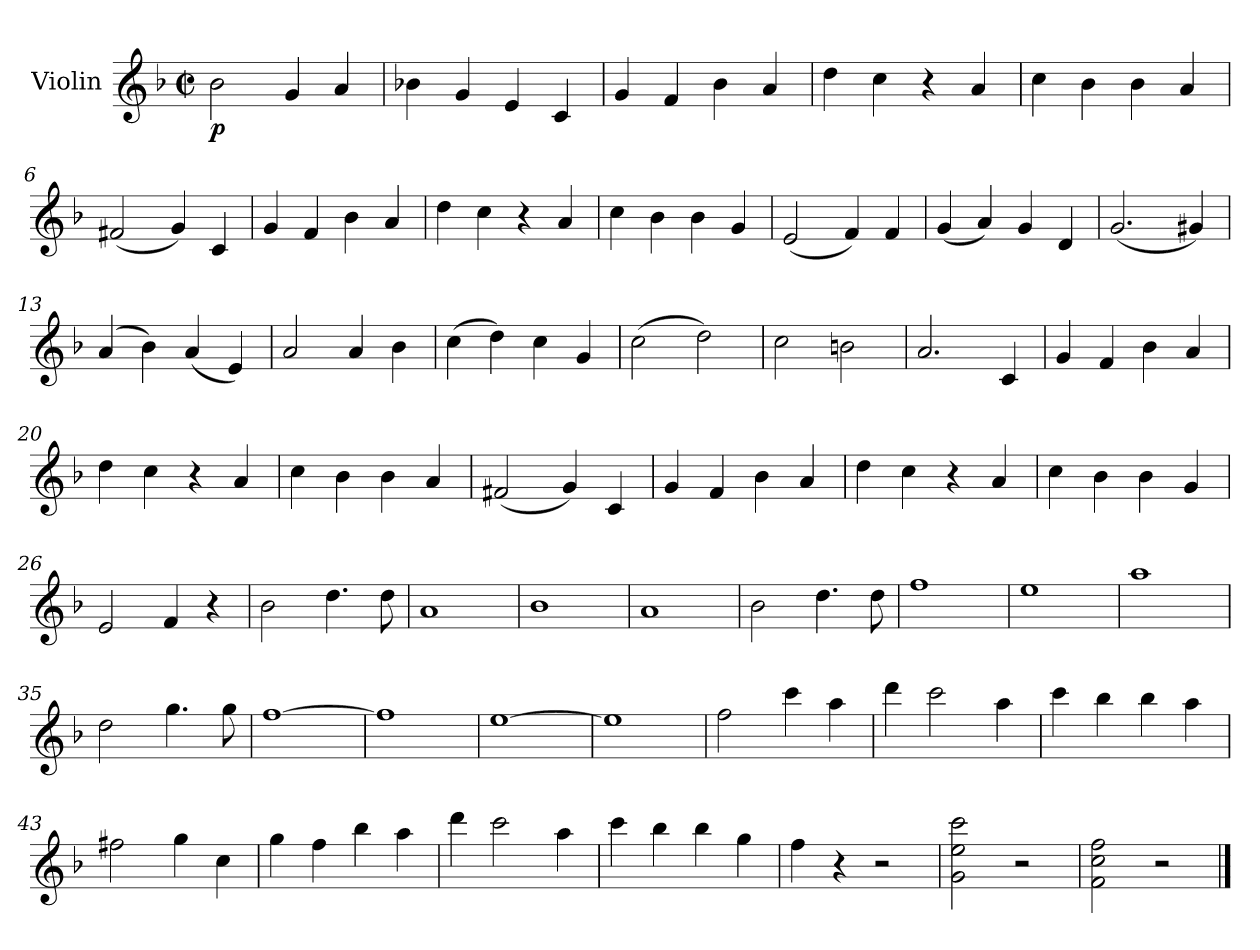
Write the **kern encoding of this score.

**kern	**dynam
*part1	*part1
*staff1	*staff1
*I"Violin	*
*I'Vln.	*
*clefG2	*
*k[b-]	*
*M2/2	*
*met(c|)	*
=1	=1
!	!LO:DY:b
2b-\	p
4g/	.
4a/	.
=2	=2
4b-X\	.
4g/	.
4e/	.
4c/	.
=3	=3
4g/	.
4f/	.
4b-\	.
4a/	.
=4	=4
4dd\	.
4cc\	.
4r	.
4a/	.
=5	=5
4cc\	.
4b-\	.
4b-\	.
4a/	.
=6	=6
(<2f#X/	.
4g/)	.
4c/	.
=7	=7
4g/	.
4f/	.
4b-\	.
4a/	.
!!LO:LB:g=z
=8	=8
4dd\	.
4cc\	.
4r	.
4a/	.
=9	=9
4cc\	.
4b-\	.
4b-\	.
4g/	.
=10	=10
(<2e/	.
4f/)	.
4f/	.
=11	=11
(<4g/	.
4a/)	.
4g/	.
4d/	.
=12	=12
(<2.g/	.
4g#X/)	.
=13	=13
(>4a/	.
4b-\)	.
(<4a/	.
4e/)	.
=14	=14
2a/	.
4a/	.
4b-\	.
=15	=15
(>4cc\	.
4dd\)	.
4cc\	.
4g/	.
!!LO:LB:g=z
=16	=16
(>2cc\	.
2dd\)	.
=17	=17
2cc\	.
2bn\	.
=18	=18
2.a/	.
4c/	.
=19	=19
4g/	.
4f/	.
4b-\	.
4a/	.
=20	=20
4dd\	.
4cc\	.
4r	.
4a/	.
=21	=21
4cc\	.
4b-\	.
4b-\	.
4a/	.
=22	=22
(<2f#X/	.
4g/)	.
4c/	.
=23	=23
4g/	.
4f/	.
4b-\	.
4a/	.
!!LO:LB:g=z
=24	=24
4dd\	.
4cc\	.
4r	.
4a/	.
=25	=25
4cc\	.
4b-\	.
4b-\	.
4g/	.
=26	=26
2e/	.
4f/	.
4r	.
=27	=27
2b-\	.
4.dd\	.
8dd\	.
=28	=28
1a	.
=29	=29
1b-	.
=30	=30
1a	.
=31	=31
2b-\	.
4.dd\	.
8dd\	.
!!LO:LB:g=z
=32	=32
1ff	.
=33	=33
1ee	.
=34	=34
1aa	.
=35	=35
2dd\	.
4.gg\	.
8gg\	.
=36	=36
[1ff	.
=37	=37
1ff]	.
=38	=38
[1ee	.
=39	=39
1ee]	.
=40	=40
2ff\	.
4ccc\	.
4aa\	.
!!LO:LB:g=z
=41	=41
4ddd\	.
2ccc\	.
4aa\	.
=42	=42
4ccc\	.
4bb-\	.
4bb-\	.
4aa\	.
=43	=43
2ff#X\	.
4gg\	.
4cc\	.
=44	=44
4gg\	.
4ff\	.
4bb-\	.
4aa\	.
=45	=45
4ddd\	.
2ccc\	.
4aa\	.
=46	=46
4ccc\	.
4bb-\	.
4bb-\	.
4gg\	.
=47	=47
4ff\	.
4r	.
2r	.
=48	=48
2g\ 2ee\ 2ccc\	.
2r	.
!!LO:LB:g=z
=49	=49
2f\ 2cc\ 2ff\	.
2r	.
==	==
*-	*-
